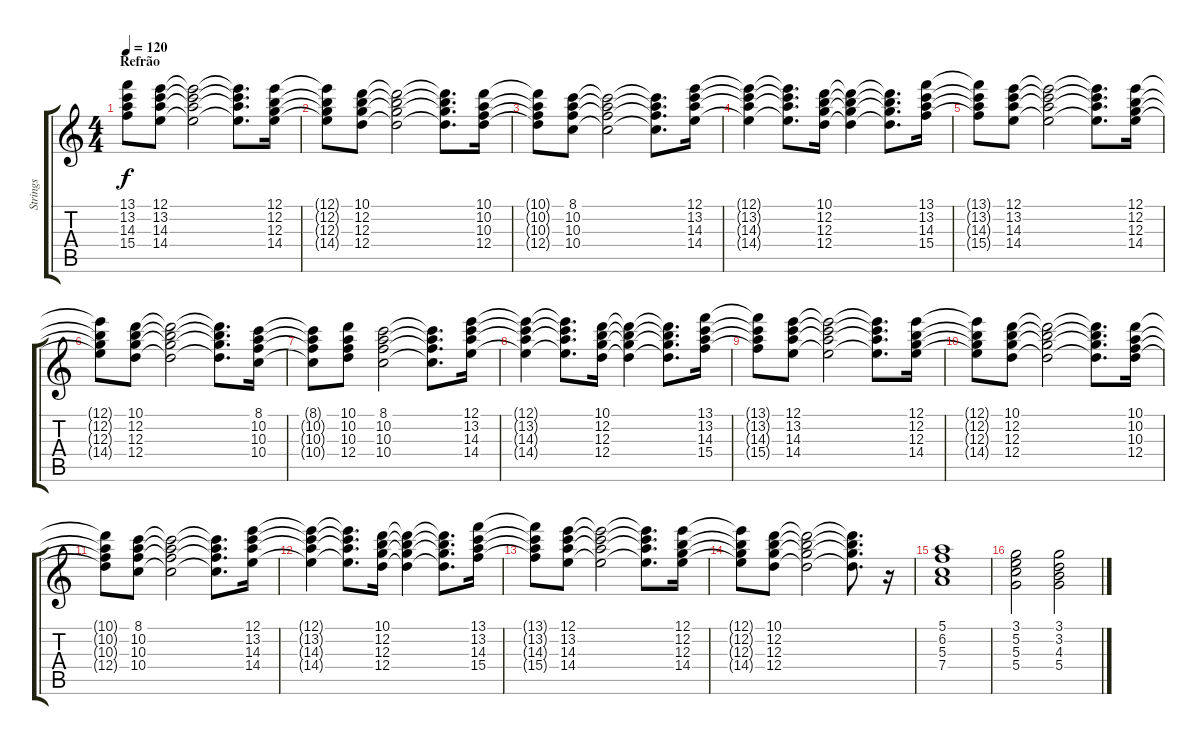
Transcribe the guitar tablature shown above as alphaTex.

\track ("Strings" "Strings") {instrument stringensemble1}
\staff {score tabs}
\tuning (E5 B4 G4 D4 A3 E3) {hide}
\ts (4 4)
\section ("" "Refrão")
\tempo 120
\clef g2
\ks c
(13.1{t} 13.2{t} 14.3{t} 15.4{t}).8{dy f} (12.1 13.2 14.3 14.4).8 (12.1{t} 13.2{t} 14.3{t} 14.4{t}).2 (12.1{t} 13.2{t} 14.3{t} 14.4{t}).8{d} (12.1 12.2 12.3 14.4).16 |
(12.1{t} 12.2{t} 12.3{t} 14.4{t}).8 (10.1 12.2 12.3 12.4).8 (10.1{t} 12.2{t} 12.3{t} 12.4{t}).2 (10.1{t} 12.2{t} 12.3{t} 12.4{t}).8{d} (10.1 10.2 10.3 12.4).16 |
(10.1{t} 10.2{t} 10.3{t} 12.4{t}).8 (8.1 10.2 10.3 10.4).8 (8.1{t} 10.2{t} 10.3{t} 10.4{t}).2 (8.1{t} 10.2{t} 10.3{t} 10.4{t}).8{d} (12.1 13.2 14.3 14.4).16 |
(12.1{t} 13.2{t} 14.3{t} 14.4{t}).4 (12.1{t} 13.2{t} 14.3{t} 14.4{t}).8{d} (10.1 12.2 12.3 12.4).16 (10.1{t} 12.2{t} 12.3{t} 12.4{t}).4 (10.1{t} 12.2{t} 12.3{t} 12.4{t}).8{d} (13.1 13.2 14.3 15.4).16 |
(13.1{t} 13.2{t} 14.3{t} 15.4{t}).8 (12.1 13.2 14.3 14.4).8 (12.1{t} 13.2{t} 14.3{t} 14.4{t}).2 (12.1{t} 13.2{t} 14.3{t} 14.4{t}).8{d} (12.1 12.2 12.3 14.4).16 |
(12.1{t} 12.2{t} 12.3{t} 14.4{t}).8 (10.1 12.2 12.3 12.4).8 (10.1{t} 12.2{t} 12.3{t} 12.4{t}).2 (10.1{t} 12.2{t} 12.3{t} 12.4{t}).8{d} (8.1 10.2 10.3 10.4).16 |
(8.1{t} 10.2{t} 10.3{t} 10.4{t}).8 (10.1 10.2 10.3 12.4).8 (8.1 10.2 10.3 10.4).2 (8.1{t} 10.2{t} 10.3{t} 10.4{t}).8{d} (12.1 13.2 14.3 14.4).16 |
(12.1{t} 13.2{t} 14.3{t} 14.4{t}).4 (12.1{t} 13.2{t} 14.3{t} 14.4{t}).8{d} (10.1 12.2 12.3 12.4).16 (10.1{t} 12.2{t} 12.3{t} 12.4{t}).4 (10.1{t} 12.2{t} 12.3{t} 12.4{t}).8{d} (13.1 13.2 14.3 15.4).16 |
(13.1{t} 13.2{t} 14.3{t} 15.4{t}).8 (12.1 13.2 14.3 14.4).8 (12.1{t} 13.2{t} 14.3{t} 14.4{t}).2 (12.1{t} 13.2{t} 14.3{t} 14.4{t}).8{d} (12.1 12.2 12.3 14.4).16 |
(12.1{t} 12.2{t} 12.3{t} 14.4{t}).8 (10.1 12.2 12.3 12.4).8 (10.1{t} 12.2{t} 12.3{t} 12.4{t}).2 (10.1{t} 12.2{t} 12.3{t} 12.4{t}).8{d} (10.1 10.2 10.3 12.4).16 |
(10.1{t} 10.2{t} 10.3{t} 12.4{t}).8 (8.1 10.2 10.3 10.4).8 (8.1{t} 10.2{t} 10.3{t} 10.4{t}).2 (8.1{t} 10.2{t} 10.3{t} 10.4{t}).8{d} (12.1 13.2 14.3 14.4).16 |
(12.1{t} 13.2{t} 14.3{t} 14.4{t}).4 (12.1{t} 13.2{t} 14.3{t} 14.4{t}).8{d} (10.1 12.2 12.3 12.4).16 (10.1{t} 12.2{t} 12.3{t} 12.4{t}).4 (10.1{t} 12.2{t} 12.3{t} 12.4{t}).8{d} (13.1 13.2 14.3 15.4).16 |
(13.1{t} 13.2{t} 14.3{t} 15.4{t}).8 (12.1 13.2 14.3 14.4).8 (12.1{t} 13.2{t} 14.3{t} 14.4{t}).2 (12.1{t} 13.2{t} 14.3{t} 14.4{t}).8{d} (12.1 12.2 12.3 14.4).16 |
(12.1{t} 12.2{t} 12.3{t} 14.4{t}).8 (10.1 12.2 12.3 12.4).8 (10.1{t} 12.2{t} 12.3{t} 12.4{t}).2 (10.1{t} 12.2{t} 12.3{t} 12.4{t}).8{d} r.16 |
(5.1 6.2 5.3 7.4).1 |
(3.1 5.2 5.3 5.4).2 (3.1 3.2 4.3 5.4).2
